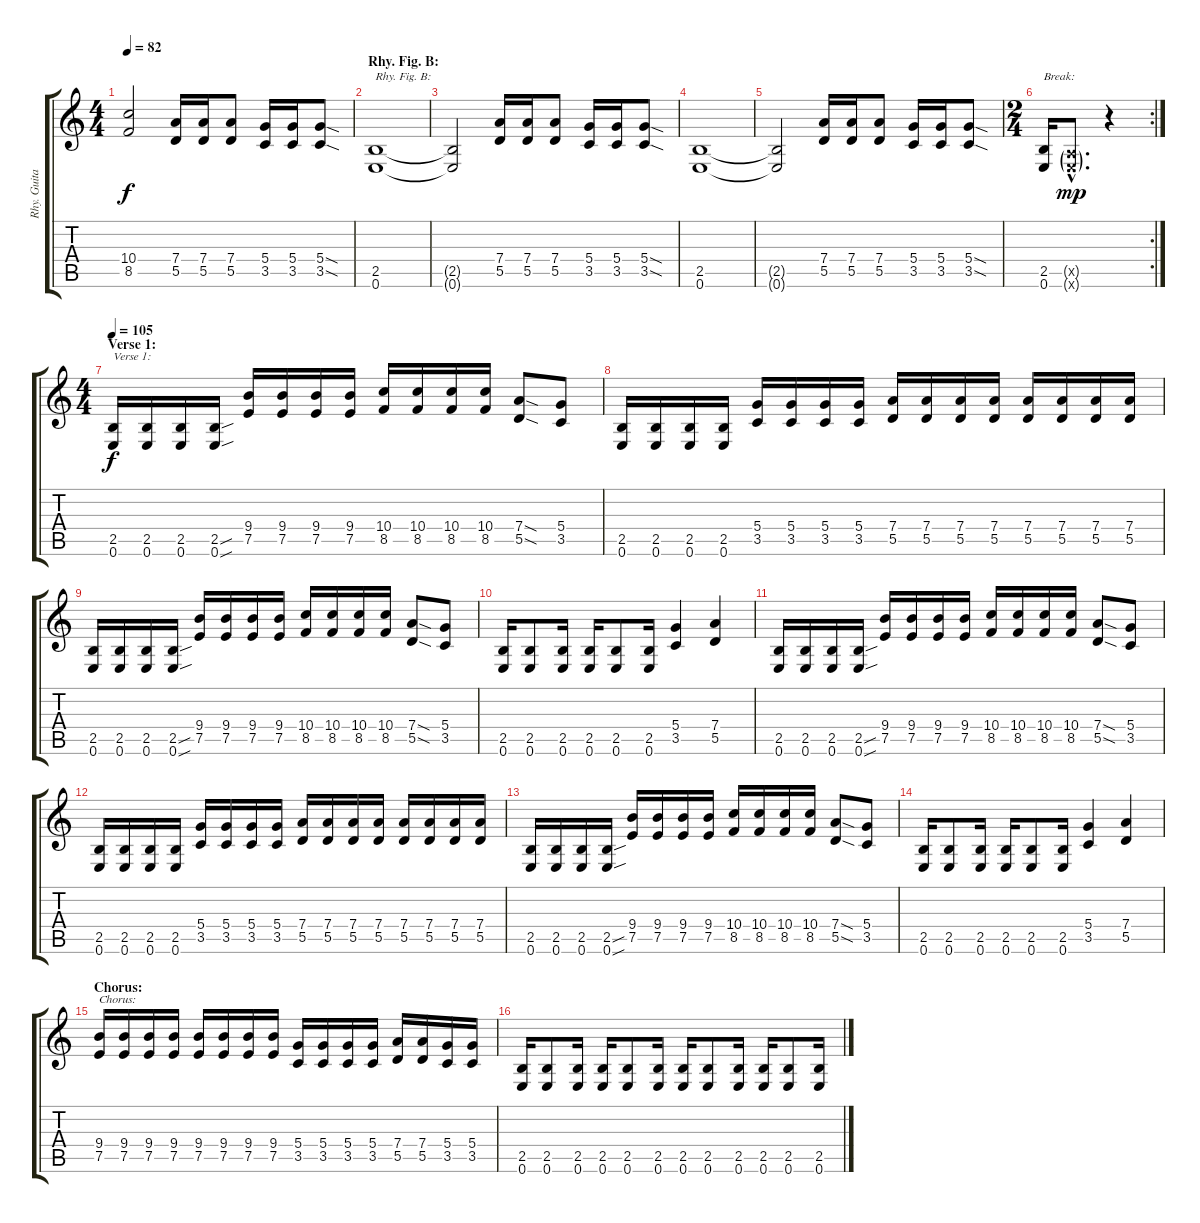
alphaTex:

\track ("Rhy. Guitar 1" "Rhy. Guita") {instrument distortionguitar}
\staff {score tabs}
\tuning (E4 B3 G3 D3 A2 E2) {hide}
\ts (4 4)
\tempo 82
\clef g2
\ks c
(10.4 8.5).2{dy f} (7.4 5.5).16 (7.4 5.5).16 (7.4 5.5).8 (5.4 3.5).16 (5.4 3.5).16 (5.4{sod} 3.5{sod}).8 |
\section ("" "Rhy. Fig. B:")
(2.5 0.6).1{txt "Rhy. Fig. B:"} |
(2.5{t} 0.6{t}).2 (7.4 5.5).16 (7.4 5.5).16 (7.4 5.5).8 (5.4 3.5).16 (5.4 3.5).16 (5.4{sod} 3.5{sod}).8 |
(2.5 0.6).1 |
(2.5{t} 0.6{t}).2 (7.4 5.5).16 (7.4 5.5).16 (7.4 5.5).8 (5.4 3.5).16 (5.4 3.5).16 (5.4{sod} 3.5{sod}).8 |
\rc 2
\ts (2 4)
(2.5 0.6).16{txt "Break:"} (0.5{g hac x} 0.6{g hac x}).8{d dy mp} r.4 |
\ts (4 4)
\section ("" "Verse 1:")
\tempo 105
(2.5 0.6).16{txt "Verse 1:" dy f} (2.5 0.6).16 (2.5 0.6).16 (2.5{sou} 0.6{sou}).16 (9.4 7.5).16 (9.4 7.5).16 (9.4 7.5).16 (9.4 7.5).16 (10.4 8.5).16 (10.4 8.5).16 (10.4 8.5).16 (10.4 8.5).16 (7.4{sod} 5.5{sod}).8 (5.4 3.5).8 |
(2.5 0.6).16 (2.5 0.6).16 (2.5 0.6).16 (2.5 0.6).16 (5.4 3.5).16 (5.4 3.5).16 (5.4 3.5).16 (5.4 3.5).16 (7.4 5.5).16 (7.4 5.5).16 (7.4 5.5).16 (7.4 5.5).16 (7.4 5.5).16 (7.4 5.5).16 (7.4 5.5).16 (7.4 5.5).16 |
(2.5 0.6).16 (2.5 0.6).16 (2.5 0.6).16 (2.5{sou} 0.6{sou}).16 (9.4 7.5).16 (9.4 7.5).16 (9.4 7.5).16 (9.4 7.5).16 (10.4 8.5).16 (10.4 8.5).16 (10.4 8.5).16 (10.4 8.5).16 (7.4{sod} 5.5{sod}).8 (5.4 3.5).8 |
(2.5 0.6).16 (2.5 0.6).8 (2.5 0.6).16 (2.5 0.6).16 (2.5 0.6).8 (2.5 0.6).16 (5.4 3.5).4 (7.4 5.5).4 |
(2.5 0.6).16 (2.5 0.6).16 (2.5 0.6).16 (2.5{sou} 0.6{sou}).16 (9.4 7.5).16 (9.4 7.5).16 (9.4 7.5).16 (9.4 7.5).16 (10.4 8.5).16 (10.4 8.5).16 (10.4 8.5).16 (10.4 8.5).16 (7.4{sod} 5.5{sod}).8 (5.4 3.5).8 |
(2.5 0.6).16 (2.5 0.6).16 (2.5 0.6).16 (2.5 0.6).16 (5.4 3.5).16 (5.4 3.5).16 (5.4 3.5).16 (5.4 3.5).16 (7.4 5.5).16 (7.4 5.5).16 (7.4 5.5).16 (7.4 5.5).16 (7.4 5.5).16 (7.4 5.5).16 (7.4 5.5).16 (7.4 5.5).16 |
(2.5 0.6).16 (2.5 0.6).16 (2.5 0.6).16 (2.5{sou} 0.6{sou}).16 (9.4 7.5).16 (9.4 7.5).16 (9.4 7.5).16 (9.4 7.5).16 (10.4 8.5).16 (10.4 8.5).16 (10.4 8.5).16 (10.4 8.5).16 (7.4{sod} 5.5{sod}).8 (5.4 3.5).8 |
(2.5 0.6).16 (2.5 0.6).8 (2.5 0.6).16 (2.5 0.6).16 (2.5 0.6).8 (2.5 0.6).16 (5.4 3.5).4 (7.4 5.5).4 |
\section ("" "Chorus:")
(9.4 7.5).16{txt "Chorus:"} (9.4 7.5).16 (9.4 7.5).16 (9.4 7.5).16 (9.4 7.5).16 (9.4 7.5).16 (9.4 7.5).16 (9.4 7.5).16 (5.4 3.5).16 (5.4 3.5).16 (5.4 3.5).16 (5.4 3.5).16 (7.4 5.5).16 (7.4 5.5).16 (5.4 3.5).16 (5.4 3.5).16 |
(2.5 0.6).16 (2.5 0.6).8 (2.5 0.6).16 (2.5 0.6).16 (2.5 0.6).8 (2.5 0.6).16 (2.5 0.6).16 (2.5 0.6).8 (2.5 0.6).16 (2.5 0.6).16 (2.5 0.6).8 (2.5 0.6).16
